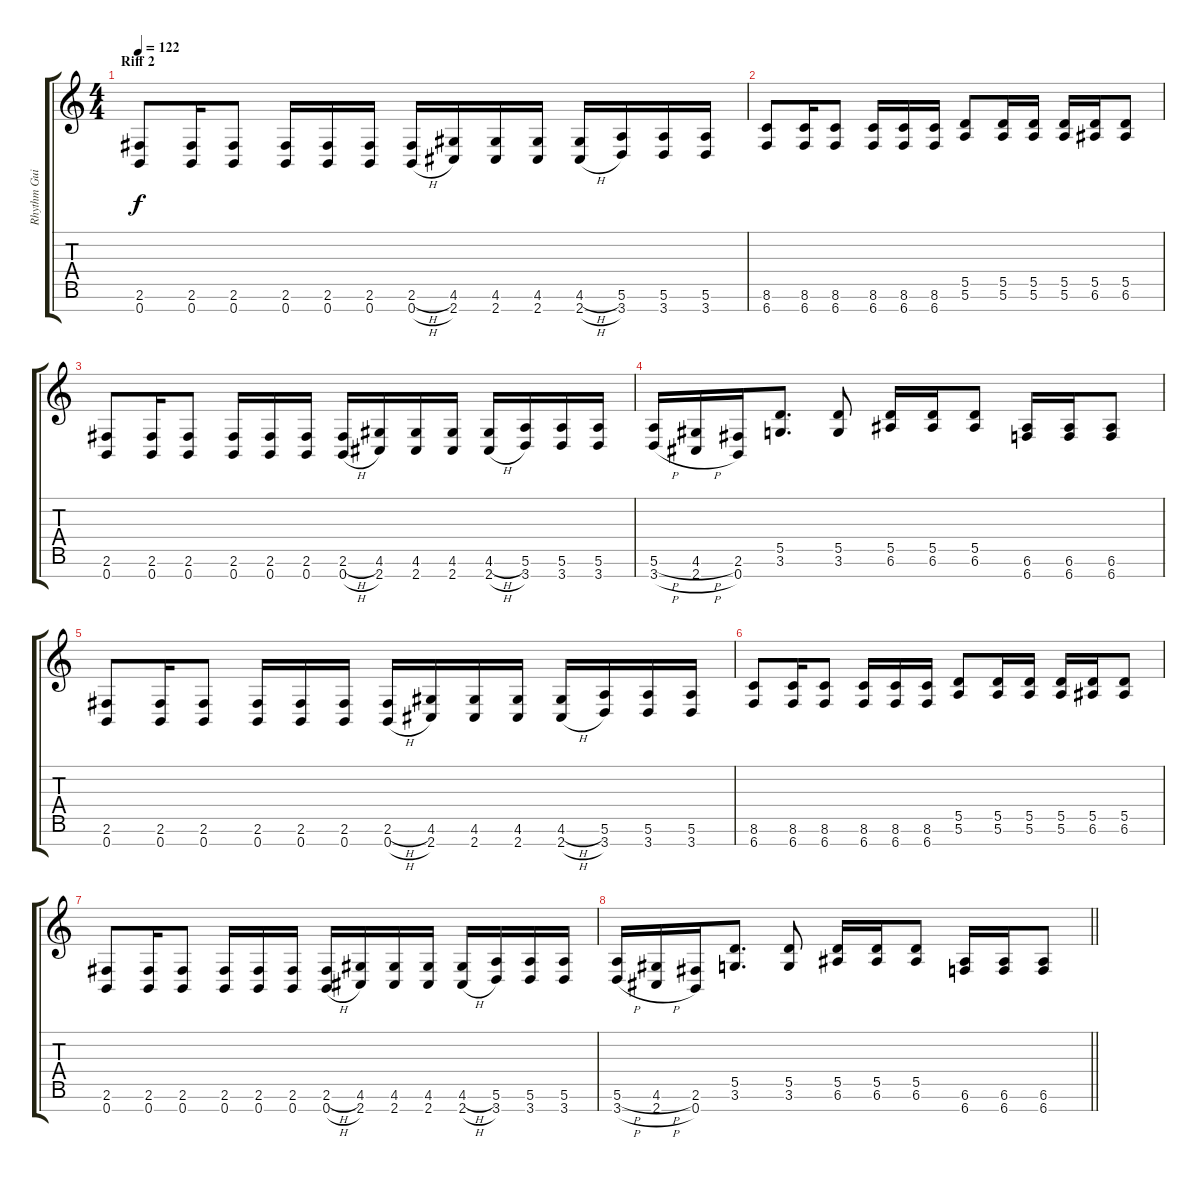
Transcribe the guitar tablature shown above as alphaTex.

\track ("Rhythm Guitar 2" "Rhythm Gui") {instrument overdrivenguitar}
\staff {score tabs}
\tuning (E4 B3 G3 D3 A2 E2 B1) {hide}
\ts (4 4)
\section ("" "Riff 2")
\tempo 122
\clef g2
\ks c
(2.6 0.7).8{dy f} (2.6 0.7).16 (2.6 0.7).8 (2.6 0.7).16 (2.6 0.7).16 (2.6 0.7).16 (2.6{h} 0.7{h}).16 (4.6 2.7).16 (4.6 2.7).16 (4.6 2.7).16 (4.6{h} 2.7{h}).16 (5.6 3.7).16 (5.6 3.7).16 (5.6 3.7).16 |
(8.6 6.7).8 (8.6 6.7).16 (8.6 6.7).8 (8.6 6.7).16 (8.6 6.7).16 (8.6 6.7).16 (5.5 5.6).8 (5.5 5.6).16 (5.5 5.6).16 (5.5 5.6).16 (5.5 6.6).16 (5.5 6.6).8 |
(2.6 0.7).8 (2.6 0.7).16 (2.6 0.7).8 (2.6 0.7).16 (2.6 0.7).16 (2.6 0.7).16 (2.6{h} 0.7{h}).16 (4.6 2.7).16 (4.6 2.7).16 (4.6 2.7).16 (4.6{h} 2.7{h}).16 (5.6 3.7).16 (5.6 3.7).16 (5.6 3.7).16 |
(5.6{h} 3.7{h}).16 (4.6{h} 2.7{h}).16 (2.6 0.7).16 (5.5 3.6).8{d} (5.5 3.6).8 (5.5 6.6).16 (5.5 6.6).16 (5.5 6.6).8 (6.6 6.7).16 (6.6 6.7).16 (6.6 6.7).8 |
(2.6 0.7).8 (2.6 0.7).16 (2.6 0.7).8 (2.6 0.7).16 (2.6 0.7).16 (2.6 0.7).16 (2.6{h} 0.7{h}).16 (4.6 2.7).16 (4.6 2.7).16 (4.6 2.7).16 (4.6{h} 2.7{h}).16 (5.6 3.7).16 (5.6 3.7).16 (5.6 3.7).16 |
(8.6 6.7).8 (8.6 6.7).16 (8.6 6.7).8 (8.6 6.7).16 (8.6 6.7).16 (8.6 6.7).16 (5.5 5.6).8 (5.5 5.6).16 (5.5 5.6).16 (5.5 5.6).16 (5.5 6.6).16 (5.5 6.6).8 |
(2.6 0.7).8 (2.6 0.7).16 (2.6 0.7).8 (2.6 0.7).16 (2.6 0.7).16 (2.6 0.7).16 (2.6{h} 0.7{h}).16 (4.6 2.7).16 (4.6 2.7).16 (4.6 2.7).16 (4.6{h} 2.7{h}).16 (5.6 3.7).16 (5.6 3.7).16 (5.6 3.7).16 |
\barLineRight lightlight
(5.6{h} 3.7{h}).16 (4.6{h} 2.7{h}).16 (2.6 0.7).16 (5.5 3.6).8{d} (5.5 3.6).8 (5.5 6.6).16 (5.5 6.6).16 (5.5 6.6).8 (6.6 6.7).16 (6.6 6.7).16 (6.6 6.7).8
